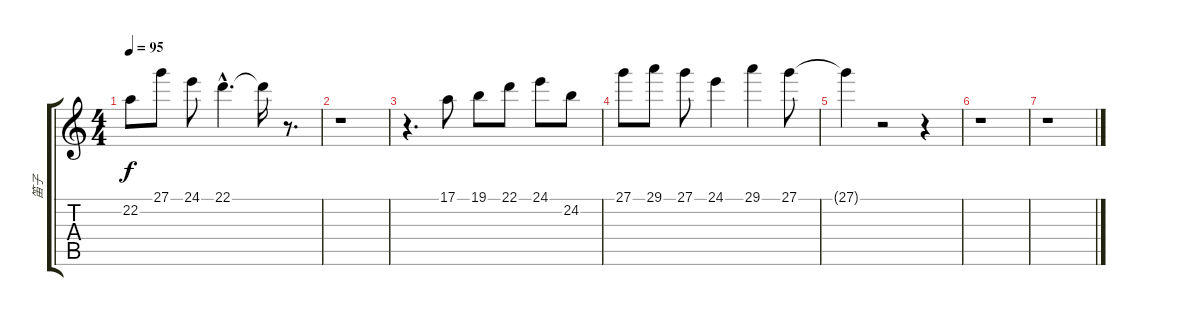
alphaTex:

\track ("笛子" "笛子") {instrument piccolo}
\staff {score tabs}
\tuning (E4 B3 G3 D3 A2 E2) {hide}
\ts (4 4)
\tempo 95
\clef g2
\ks c
22.2.8{dy f} 27.1.8 24.1.8 22.1{hac}.4{d} 22.1{t}.16 r.8{d} |
r.1 |
r.4{d} 17.1.8 19.1.8 22.1.8 24.1.8 24.2.8 |
27.1.8 29.1.8 27.1.8 24.1.4 29.1.4 27.1.8 |
27.1{t}.4 r.2 r.4 |
r.1 |
r.1
